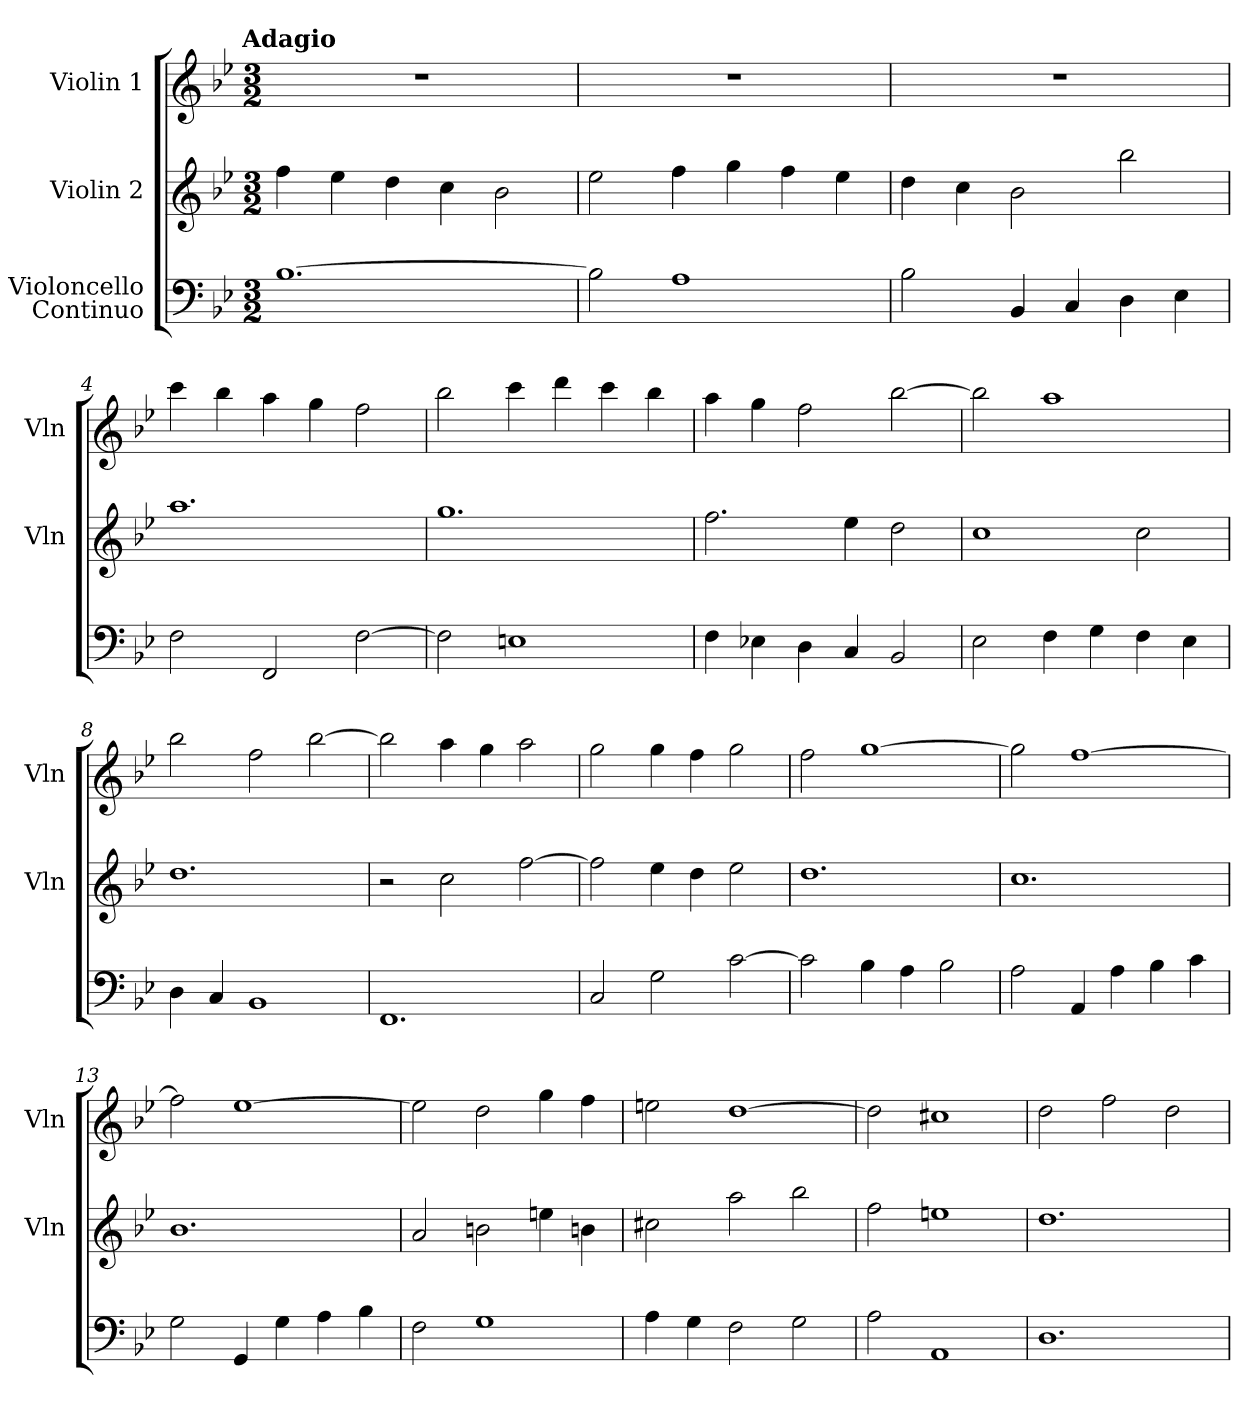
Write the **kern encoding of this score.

**kern	**kern	**kern
*part3	*part2	*part1
*staff3	*staff2	*staff1
*I"Violoncello\nContinuo	*I"Violin 2	*I"Violin 1
*	*I'Vln	*I'Vln
*clefF4	*clefG2	*clefG2
*k[b-e-]	*k[b-e-]	*k[b-e-]
*B-:	*B-:	*B-:
!!LO:TX:omd:t=Adagio
*M3/2	*M3/2	*M3/2
*MM108	*MM108	*MM108
=1	=1	=1
[1.B-	4ff\	1.r
.	4ee-\	.
.	4dd\	.
.	4cc\	.
.	2b-\	.
=2	=2	=2
2B-\]	2ee-\	1.r
1A	4ff\	.
.	4gg\	.
.	4ff\	.
.	4ee-\	.
=3	=3	=3
2B-\	4dd\	1.r
.	4cc\	.
4BB-/	2b-\	.
4C/	.	.
4D\	2bb-\	.
4E-\	.	.
=4	=4	=4
2F\	1.aa	4ccc\
.	.	4bb-\
2FF/	.	4aa\
.	.	4gg\
[2F\	.	2ff\
=5	=5	=5
2F\]	1.gg	2bb-\
1En	.	4ccc\
.	.	4ddd\
.	.	4ccc\
.	.	4bb-\
=6	=6	=6
4F\	2.ff\	4aa\
4E-X\	.	4gg\
4D\	.	2ff\
4C/	4ee-\	.
2BB-/	2dd\	[2bb-\
=7	=7	=7
2E-\	1cc	2bb-\]
4F\	.	1aa
4G\	.	.
4F\	2cc\	.
4E-\	.	.
=8	=8	=8
4D\	1.dd	2bb-\
4C/	.	.
1BB-	.	2ff\
.	.	[2bb-\
=9	=9	=9
1.FF	2r	2bb-\]
.	2cc\	4aa\
.	.	4gg\
.	[2ff\	2aa\
=10	=10	=10
2C/	2ff\]	2gg\
2G\	4ee-\	4gg\
.	4dd\	4ff\
[2c\	2ee-\	2gg\
=11	=11	=11
2c\]	1.dd	2ff\
4B-\	.	[1gg
4A\	.	.
2B-\	.	.
=12	=12	=12
2A\	1.cc	2gg\]
4AA/	.	[1ff
4A\	.	.
4B-\	.	.
4c\	.	.
=13	=13	=13
2G\	1.b-	2ff\]
4GG/	.	[1ee-
4G\	.	.
4A\	.	.
4B-\	.	.
=14	=14	=14
2F\	2a/	2ee-\]
1G	2bn\	2dd\
.	4een\	4gg\
.	4bn\	4ff\
=15	=15	=15
4A\	2cc#X\	2een\
4G\	.	.
2F\	2aa\	[1dd
2G\	2bb-\	.
=16	=16	=16
2A\	2ff\	2dd\]
1AA	1een	1cc#X
=17	=17	=17
1.D	1.dd	2dd\
.	.	2ff\
.	.	2dd\
=	=	=
*-	*-	*-
